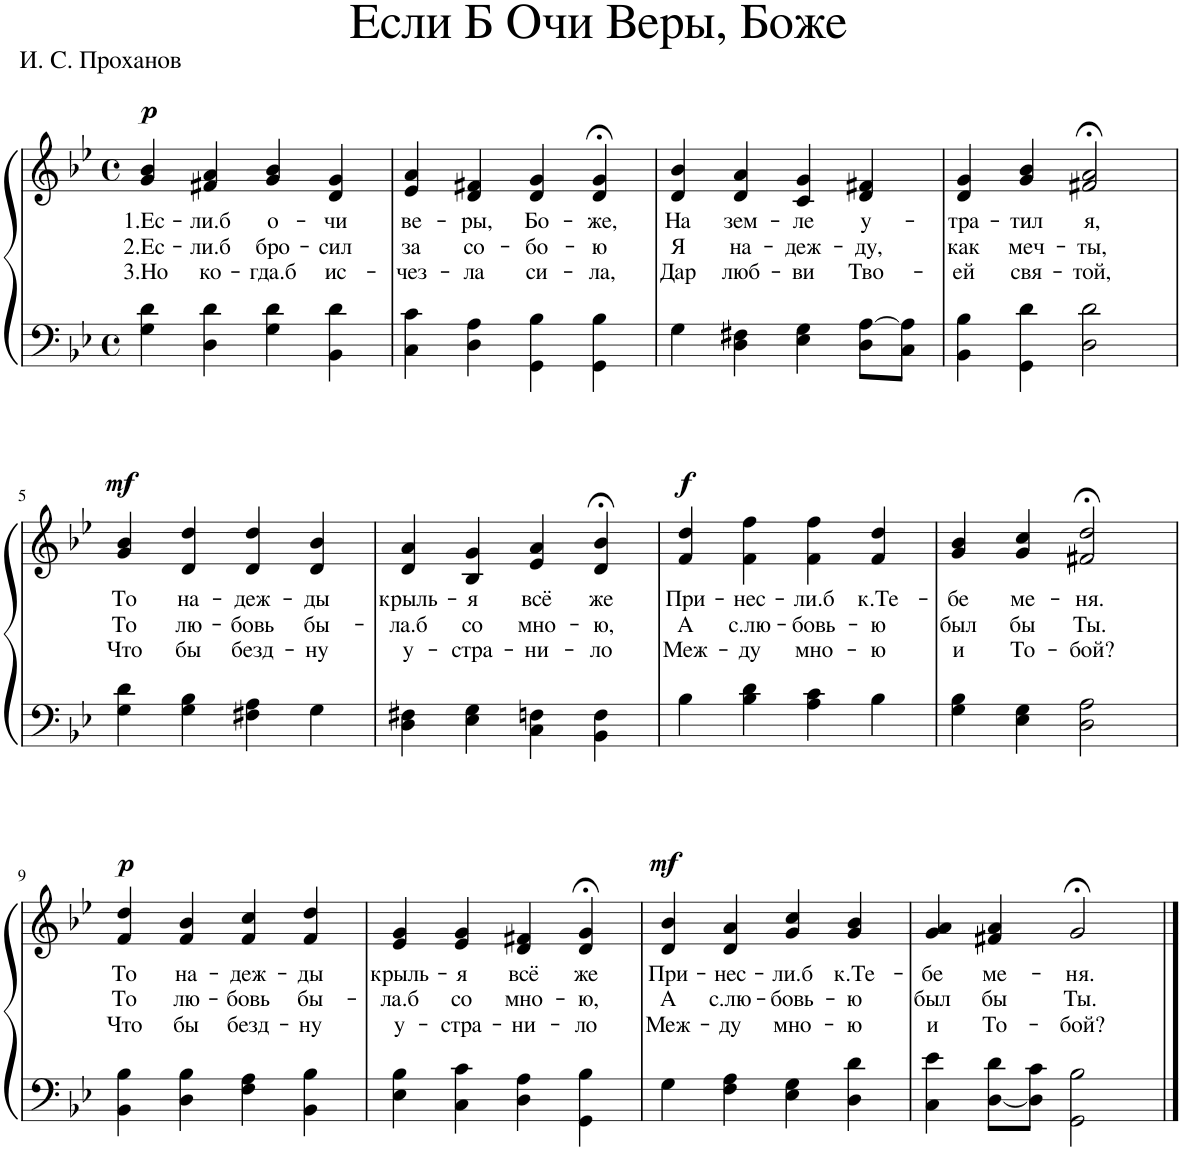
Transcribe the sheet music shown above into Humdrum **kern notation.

**kern	**kern	**text	**text	**text	**dynam
*part1	*part1	*part1	*part1	*part1	*part1
*staff2	*staff1	*staff1	*staff1	*staff1	*staff1/2
*I"Piano	*	*	*	*	*
*I'Pno.	*	*	*	*	*
*clefF4	*clefG2	*	*	*	*
*k[b-e-]	*k[b-e-]	*	*	*	*
*M4/4	*M4/4	*	*	*	*
*met(c)	*met(c)	*	*	*	*
=1	=1	=1	=1	=1	=1
!	!	!LO:LY:b	!LO:LY:b	!LO:LY:b	!LO:DY:a
4G\ 4d\	4g/ 4b-/	1.Ес-	2.Ес-	3.Но	p
!	!	!LO:LY:b	!LO:LY:b	!LO:LY:b	!
4D\ 4d\	4f#X/ 4a/	-ли.б	-ли.б	ко-	.
!	!	!LO:LY:b	!LO:LY:b	!LO:LY:b	!
4G\ 4d\	4g/ 4b-/	о-	бро-	-гда.б	.
!	!	!LO:LY:b	!LO:LY:b	!LO:LY:b	!
4BB-\ 4d\	4d/ 4g/	-чи	-сил	ис-	.
=2	=2	=2	=2	=2	=2
!	!	!LO:LY:b	!LO:LY:b	!LO:LY:b	!
4C\ 4c\	4e-/ 4a/	ве-	за	-чез-	.
!	!	!LO:LY:b	!LO:LY:b	!LO:LY:b	!
4D\ 4A\	4d/ 4f#X/	-ры,	со-	-ла	.
!	!	!LO:LY:b	!LO:LY:b	!LO:LY:b	!
4GG\ 4B-\	4d/ 4g/	Бо-	-бо-	си-	.
!	!	!LO:LY:b	!LO:LY:b	!LO:LY:b	!
4GG\ 4B-\	4d/;< 4g/;<	-же,	-ю	-ла,	.
=3	=3	=3	=3	=3	=3
!	!	!LO:LY:b	!LO:LY:b	!LO:LY:b	!
4G\	4d/ 4b-/	На	Я	Дар	.
!	!	!LO:LY:b	!LO:LY:b	!LO:LY:b	!
4D\ 4F#X\	4d/ 4a/	зем-	на-	люб-	.
!	!	!LO:LY:b	!LO:LY:b	!LO:LY:b	!
4E-\ 4G\	4c/ 4g/	-ле	-деж-	-ви	.
!	!	!LO:LY:b	!LO:LY:b	!LO:LY:b	!
8D\ [8A\L	4d/ 4f#X/	у-	-ду,	Тво-	.
8C\ 8A\]J	.	.	.	.	.
=4	=4	=4	=4	=4	=4
!	!	!LO:LY:b	!LO:LY:b	!LO:LY:b	!
4BB-\ 4B-\	4d/ 4g/	-тра-	как	-ей	.
!	!	!LO:LY:b	!LO:LY:b	!LO:LY:b	!
4GG\ 4d\	4g/ 4b-/	-тил	меч-	свя-	.
!	!	!LO:LY:b	!LO:LY:b	!LO:LY:b	!
2D\ 2d\	2f#X/;< 2a/;<	я,	-ты,	-той,	.
!!LO:LB:g=z
=5	=5	=5	=5	=5	=5
!	!	!LO:LY:b	!LO:LY:b	!LO:LY:b	!LO:DY:a
4G\ 4d\	4g/ 4b-/	То	То	Что	mf
!	!	!LO:LY:b	!LO:LY:b	!LO:LY:b	!
4G\ 4B-\	4d/ 4dd/	на-	лю-	бы	.
!	!	!LO:LY:b	!LO:LY:b	!LO:LY:b	!
4F#X\ 4A\	4d/ 4dd/	-деж-	-бовь	безд-	.
!	!	!LO:LY:b	!LO:LY:b	!LO:LY:b	!
4G\	4d/ 4b-/	-ды	бы-	-ну	.
=6	=6	=6	=6	=6	=6
!	!	!LO:LY:b	!LO:LY:b	!LO:LY:b	!
4D\ 4F#X\	4d/ 4a/	крыль-	-ла.б	у-	.
!	!	!LO:LY:b	!LO:LY:b	!LO:LY:b	!
4E-\ 4G\	4B-/ 4g/	-я	со	-стра-	.
!	!	!LO:LY:b	!LO:LY:b	!LO:LY:b	!
4C\ 4Fn\	4e-/ 4a/	всё	мно-	-ни-	.
!	!	!LO:LY:b	!LO:LY:b	!LO:LY:b	!
4BB-\ 4F\	4d/;< 4b-/;<	же	-ю,	-ло	.
=7	=7	=7	=7	=7	=7
!	!	!LO:LY:b	!LO:LY:b	!LO:LY:b	!LO:DY:a
4B-\	4f/ 4dd/	При-	А	Меж-	f
!	!	!LO:LY:b	!LO:LY:b	!LO:LY:b	!
4B-\ 4d\	4f\ 4ff\	-нес-	с.лю-	-ду	.
!	!	!LO:LY:b	!LO:LY:b	!LO:LY:b	!
4A\ 4c\	4f\ 4ff\	-ли.б	-бовь-	мно-	.
!	!	!LO:LY:b	!LO:LY:b	!LO:LY:b	!
4B-\	4f/ 4dd/	к.Те-	-ю	-ю	.
=8	=8	=8	=8	=8	=8
!	!	!LO:LY:b	!LO:LY:b	!LO:LY:b	!
4G\ 4B-\	4g/ 4b-/	-бе	был	и	.
!	!	!LO:LY:b	!LO:LY:b	!LO:LY:b	!
4E-\ 4G\	4g/ 4cc/	ме-	бы	То-	.
!	!	!LO:LY:b	!LO:LY:b	!LO:LY:b	!
2D\ 2A\	2f#X/;< 2dd/;<	-ня.	Ты.	-бой?	.
!!LO:LB:g=z
=9	=9	=9	=9	=9	=9
!	!	!LO:LY:b	!LO:LY:b	!LO:LY:b	!LO:DY:a
4BB-\ 4B-\	4f/ 4dd/	То	То	Что	p
!	!	!LO:LY:b	!LO:LY:b	!LO:LY:b	!
4D\ 4B-\	4f/ 4b-/	на-	лю-	бы	.
!	!	!LO:LY:b	!LO:LY:b	!LO:LY:b	!
4F\ 4A\	4f/ 4cc/	-деж-	-бовь	безд-	.
!	!	!LO:LY:b	!LO:LY:b	!LO:LY:b	!
4BB-\ 4B-\	4f/ 4dd/	-ды	бы-	-ну	.
=10	=10	=10	=10	=10	=10
!	!	!LO:LY:b	!LO:LY:b	!LO:LY:b	!
4E-\ 4B-\	4e-/ 4g/	крыль-	-ла.б	у-	.
!	!	!LO:LY:b	!LO:LY:b	!LO:LY:b	!
4C\ 4c\	4e-/ 4g/	-я	со	-стра-	.
!	!	!LO:LY:b	!LO:LY:b	!LO:LY:b	!
4D\ 4A\	4d/ 4f#X/	всё	мно-	-ни-	.
!	!	!LO:LY:b	!LO:LY:b	!LO:LY:b	!
4GG\ 4B-\	4d/;< 4g/;<	же	-ю,	-ло	.
=11	=11	=11	=11	=11	=11
!	!	!LO:LY:b	!LO:LY:b	!LO:LY:b	!LO:DY:a
4G\	4d/ 4b-/	При-	А	Меж-	mf
!	!	!LO:LY:b	!LO:LY:b	!LO:LY:b	!
4F\ 4A\	4d/ 4a/	-нес-	с.лю-	-ду	.
!	!	!LO:LY:b	!LO:LY:b	!LO:LY:b	!
4E-\ 4G\	4g/ 4cc/	-ли.б	-бовь-	мно-	.
!	!	!LO:LY:b	!LO:LY:b	!LO:LY:b	!
4D\ 4d\	4g/ 4b-/	к.Те-	-ю	-ю	.
=12	=12	=12	=12	=12	=12
!	!	!LO:LY:b	!LO:LY:b	!LO:LY:b	!
4C\ 4e-\	4g/ 4a/	-бе	был	и	.
!	!	!LO:LY:b	!LO:LY:b	!LO:LY:b	!
[8D\ 8d\L	4f#X/ 4a/	ме-	бы	То-	.
8D\] 8c\J	.	.	.	.	.
!	!	!LO:LY:b	!LO:LY:b	!LO:LY:b	!
2GG\ 2B-\	2g;</	-ня.	Ты.	-бой?	.
==	==	==	==	==	==
*-	*-	*-	*-	*-	*-
